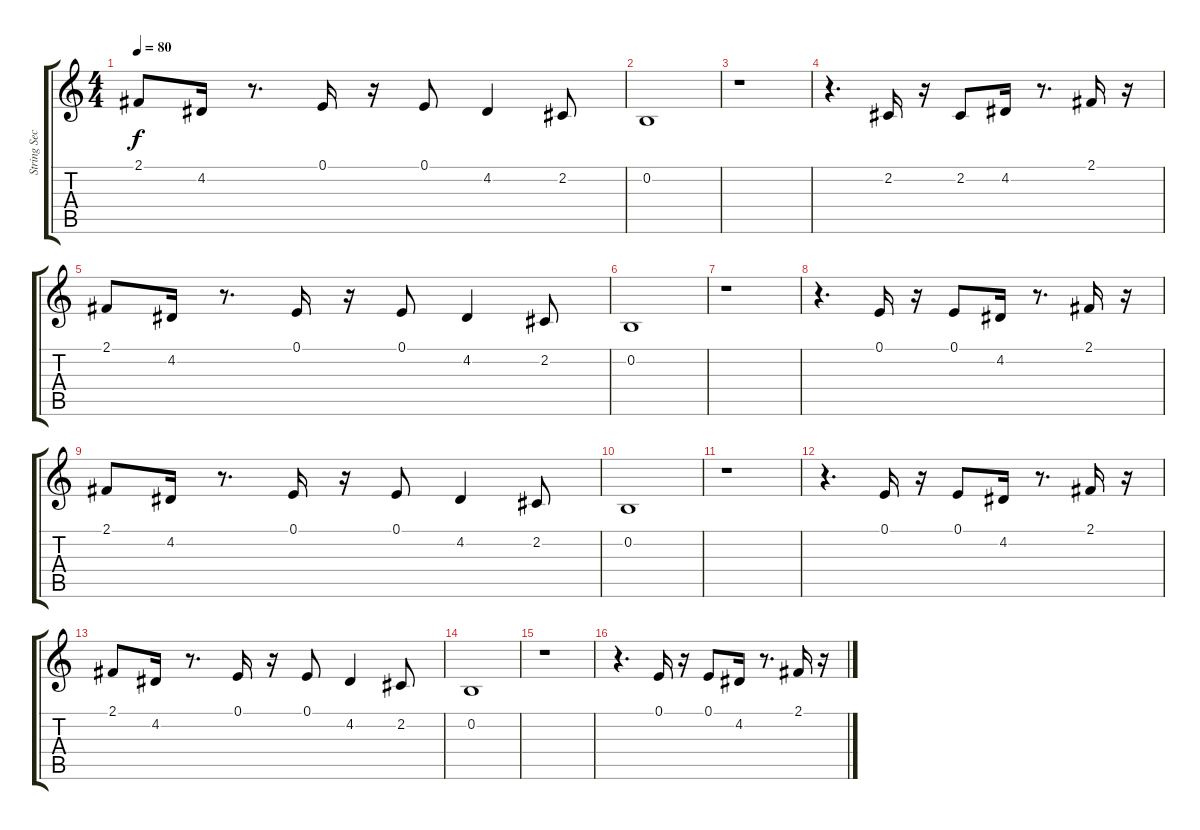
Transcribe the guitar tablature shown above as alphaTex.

\track ("String Section Backup" "String Sec") {instrument accordion}
\staff {score tabs}
\tuning (E4 B3 G3 D3 A2 E2) {hide}
\ts (4 4)
\tempo 80
\clef g2
\ks c
2.1.8{dy f} 4.2.16 r.8{d} 0.1.16 r.16 0.1.8 4.2.4 2.2.8 |
0.2.1 |
r.1 |
r.4{d} 2.2.16 r.16 2.2.8 4.2.16 r.8{d} 2.1.16 r.16 |
2.1.8 4.2.16 r.8{d} 0.1.16 r.16 0.1.8 4.2.4 2.2.8 |
0.2.1 |
r.1 |
r.4{d} 0.1.16 r.16 0.1.8 4.2.16 r.8{d} 2.1.16 r.16 |
2.1.8 4.2.16 r.8{d} 0.1.16 r.16 0.1.8 4.2.4 2.2.8 |
0.2.1 |
r.1 |
r.4{d} 0.1.16 r.16 0.1.8 4.2.16 r.8{d} 2.1.16 r.16 |
2.1.8 4.2.16 r.8{d} 0.1.16 r.16 0.1.8 4.2.4 2.2.8 |
0.2.1 |
r.1 |
r.4{d} 0.1.16 r.16 0.1.8 4.2.16 r.8{d} 2.1.16 r.16
